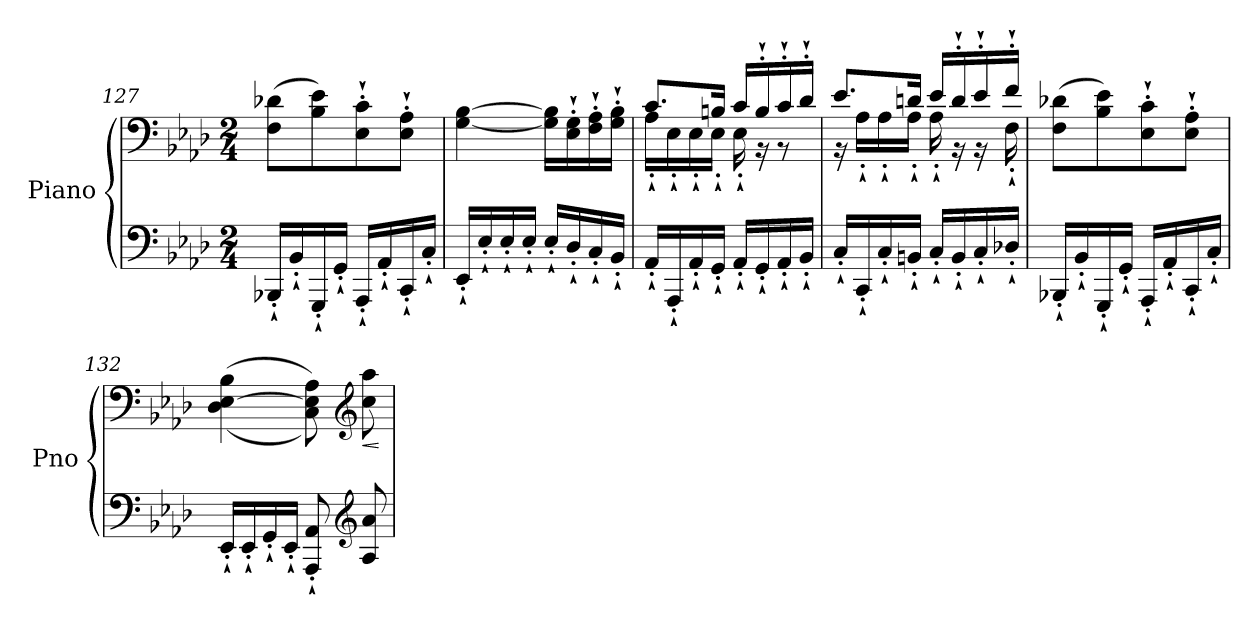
**kern	**kern	**dynam
*part1	*part1	*part1
*staff2	*staff1	*staff1/2
*I"Piano	*	*
*I'Pno	*	*
*clefF4	*clefF4	*
*k[b-e-a-d-]	*k[b-e-a-d-]	*
*M2/4	*M2/4	*
=127	=127	=127
!	!	!LO:DY:b
16BBB-X`'/LL	(8F\ 8d-X\L	other-dynamics
16BB-`'/	.	.
16GGG`'/	8B-\ 8e-\)	.
16GG`'/JJ	.	.
16AAA-`'/LL	8E-\`' 8c\`'	.
16AA-`'/	.	.
16CC`'/	8E-\`' 8A-\`'J	.
16C`'/JJ	.	.
!!LO:LB:g=z
=128	=128	=128
16EE-`'/LL	[4G\ [4B-\	.
16E-`'/	.	.
16E-`'/	.	.
16E-`'/JJ	.	.
16E-`'/LL	16G\] 16B-\]LL	.
16D-`'/	16E-\`' 16G\`'	.
16C`'/	16F\`' 16A-\`'	.
16BB-`'/JJ	16G\`' 16B-\`'JJ	.
=129	=129	=129
*	*^	*
16AA-`'/LL	8.c/L	16A-`'\LL	.
16AAA-`'/	.	16E-`'\	.
16AA-`'/	.	16E-`'\	.
16GG`'/JJ	16Bn/Jk	16E-`'\JJ	.
16AA-`'/LL	16c/LL	16E-`'\	.
16GG`'/	16B`'/	16r	.
16AA-`'/	16c`'/	8r	.
16BB-`'/JJ	16d-`'/JJ	.	.
=130	=130	=130	=130
16C`'/LL	8.e-/L	16r	.
16CC`'/	.	16A-`'\LL	.
16C`'/	.	16A-`'\	.
16BBn`'/JJ	16dn/Jk	16A-`'\JJ	.
16C`'/LL	16e-/LL	16A-`'\	.
16BB`'/	16d`'/	16r	.
16C`'/	16e-`'/	16r	.
16D-X`'/JJ	16f`'/JJ	16F`'\	.
*	*v	*v	*
=131	=131	=131
16BBB-X`'/LL	(8F\ 8d-X\L	.
16BB-`'/	.	.
16GGG`'/	8B-\ 8e-\)	.
16GG`'/JJ	.	.
16AAA-`'/LL	8E-\`' 8c\`'	.
16AA-`'/	.	.
16CC`'/	8E-\`' 8A-\`'J	.
16C`'/JJ	.	.
=132	=132	=132
16EE-`'/LL	(>(4D-\ [4E-\ 4B-\	.
16EE-`'/	.	.
16GG`'/	.	.
16EE-`'/JJ	.	.
8AAA-/`' 8AA-/`'	8C\ 8E-\] 8A-\))	.
*clefG2	*clefG2	*
!	!	!LO:HP:b
8A-/ 8a-/	8cc\ 8aa-\	<
.	.	[
=	=	=
*-	*-	*-
